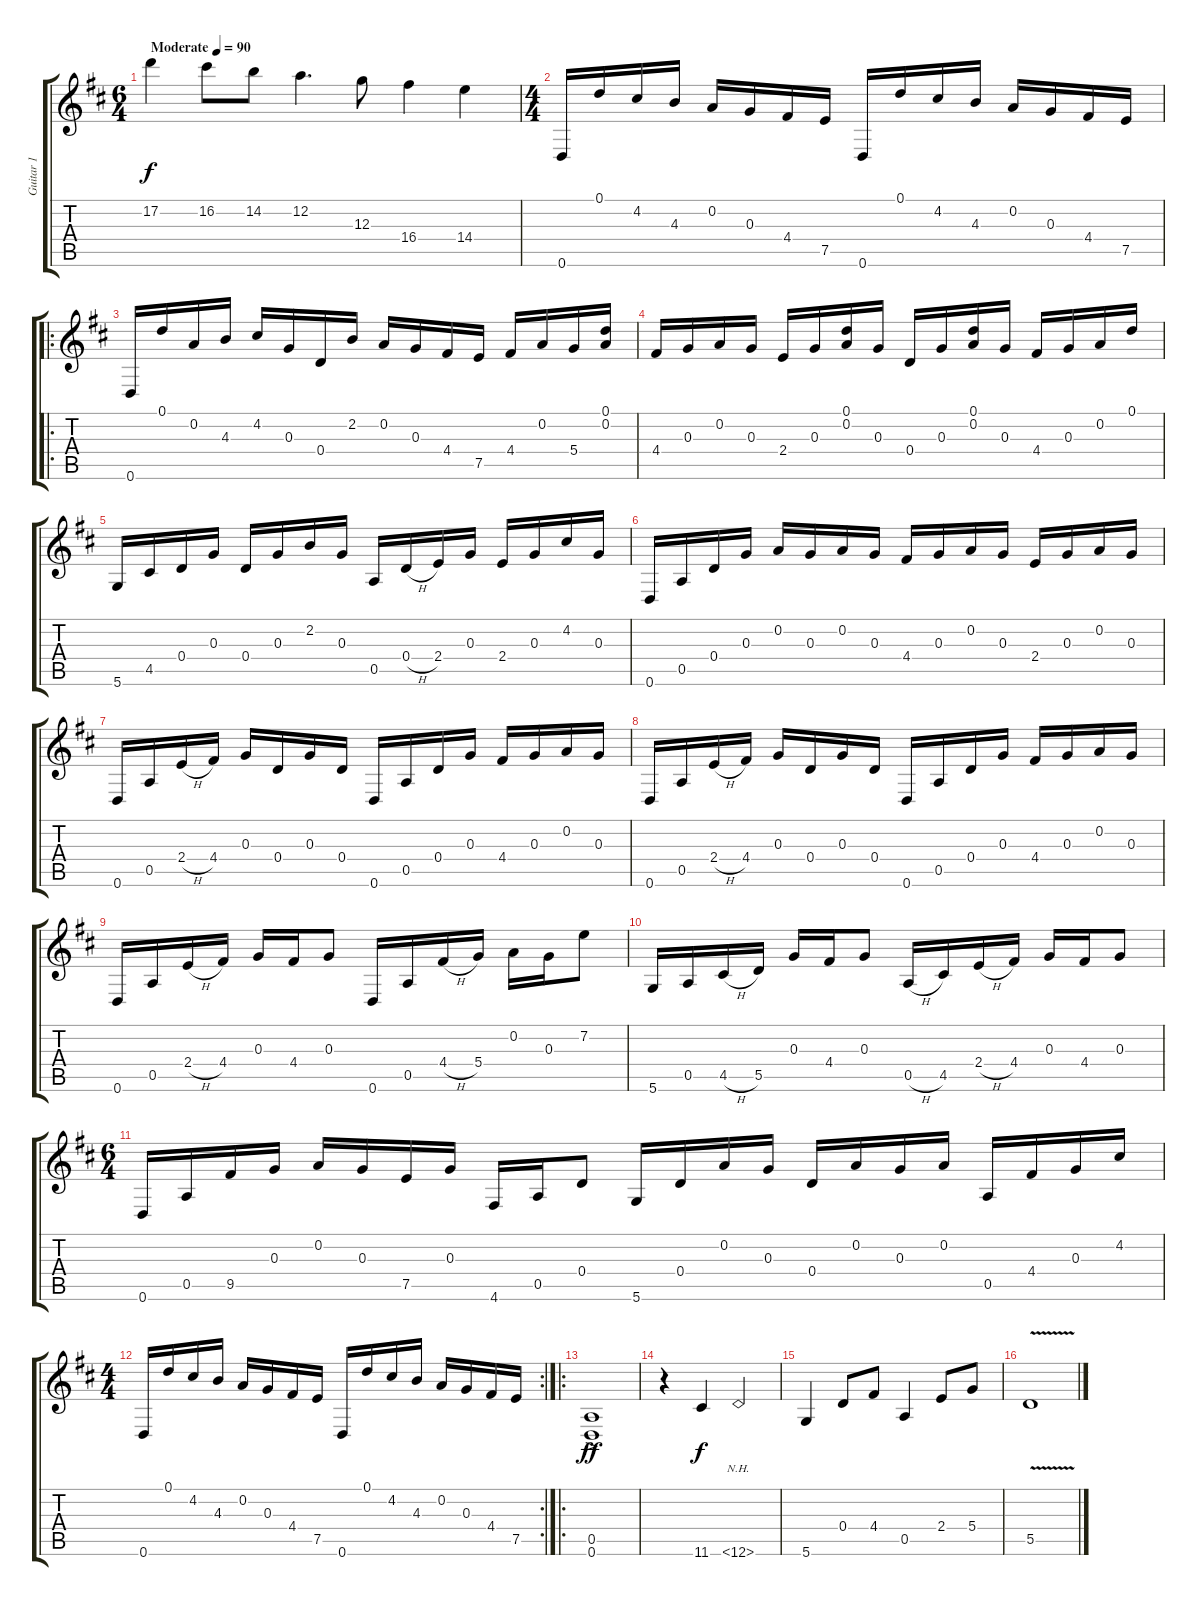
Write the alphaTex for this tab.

\track ("Guitar 1" "Guitar 1") {instrument acousticguitarnylon}
\staff {score tabs}
\tuning (D4 A3 G3 D3 A2 D2) {hide}
\ts (6 4)
\tempo (90 "Moderate")
\clef g2
\ks d
17.2.4{dy f instrument acousticguitarnylon} 16.2.8 14.2.8 12.2.4{d} 12.3.8 16.4.4 14.4.4 |
\ts (4 4)
0.6.16 0.1.16 4.2.16 4.3.16 0.2.16 0.3.16 4.4.16 7.5.16 0.6.16 0.1.16 4.2.16 4.3.16 0.2.16 0.3.16 4.4.16 7.5.16 |
\ro
0.6.16 0.1.16 0.2.16 4.3.16 4.2.16 0.3.16 0.4.16 2.2.16 0.2.16 0.3.16 4.4.16 7.5.16 4.4.16 0.2.16 5.4.16 (0.1 0.2).16 |
4.4.16 0.3.16 0.2.16 0.3.16 2.4.16 0.3.16 (0.1 0.2).16 0.3.16 0.4.16 0.3.16 (0.1 0.2).16 0.3.16 4.4.16 0.3.16 0.2.16 0.1.16 |
5.6.16 4.5.16 0.4.16 0.3.16 0.4.16 0.3.16 2.2.16 0.3.16 0.5.16 0.4{h}.16 2.4.16 0.3.16 2.4.16 0.3.16 4.2.16 0.3.16 |
0.6.16 0.5.16 0.4.16 0.3.16 0.2.16 0.3.16 0.2.16 0.3.16 4.4.16 0.3.16 0.2.16 0.3.16 2.4.16 0.3.16 0.2.16 0.3.16 |
0.6.16 0.5.16 2.4{h}.16 4.4.16 0.3.16 0.4.16 0.3.16 0.4.16 0.6.16 0.5.16 0.4.16 0.3.16 4.4.16 0.3.16 0.2.16 0.3.16 |
0.6.16 0.5.16 2.4{h}.16 4.4.16 0.3.16 0.4.16 0.3.16 0.4.16 0.6.16 0.5.16 0.4.16 0.3.16 4.4.16 0.3.16 0.2.16 0.3.16 |
0.6.16 0.5.16 2.4{h}.16 4.4.16 0.3.16 4.4.16 0.3.8 0.6.16 0.5.16 4.4{h}.16 5.4.16 0.2.16 0.3.16 7.2.8 |
5.6.16 0.5.16 4.5{h}.16 5.5.16 0.3.16 4.4.16 0.3.8 0.5{h}.16 4.5.16 2.4{h}.16 4.4.16 0.3.16 4.4.16 0.3.8 |
\ts (6 4)
0.6.16 0.5.16 9.5.16 0.3.16 0.2.16 0.3.16 7.5.16 0.3.16 4.6.16 0.5.16 0.4.8 5.6.16 0.4.16 0.2.16 0.3.16 0.4.16 0.2.16 0.3.16 0.2.16 0.5.16 4.4.16 0.3.16 4.2.16 |
\rc 2
\ts (4 4)
0.6.16 0.1.16 4.2.16 4.3.16 0.2.16 0.3.16 4.4.16 7.5.16 0.6.16 0.1.16 4.2.16 4.3.16 0.2.16 0.3.16 4.4.16 7.5.16 |
\ro
(0.5{ac} 0.6{ac}).1{dy ff} |
r.4 11.6.4{dy f} 12.6{nh}.2 |
5.6.4 0.4.8 4.4.8 0.5.4 2.4.8 5.4.8 |
5.5{v}.1
